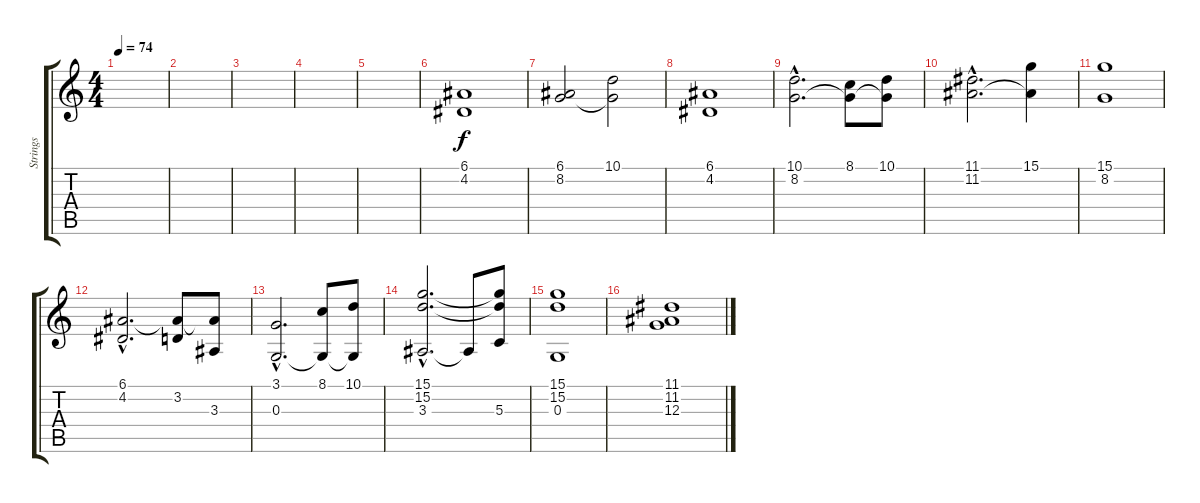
\track ("Strings" "Strings") {instrument stringensemble1}
\staff {score tabs}
\tuning (E4 B3 G3 D3 A2 E2) {hide}
\ts (4 4)
\tempo 74
\clef g2
\ks c
|
|
|
|
|
(6.1 4.2).1 |
(6.1 8.2).2 (10.1 8.2{t}).2 |
(6.1 4.2).1 |
(10.1{hac} 8.2{hac}).2{d} (8.1 8.2{t}).8 (10.1 8.2{t}).8 |
(11.1{hac} 11.2{hac}).2{d} (15.1 11.2{t}).4 |
(15.1 8.2).1 |
(6.1{hac} 4.2{hac}).2{d} (6.1{t} 3.2).8 (6.1{t} 3.3).8 |
(3.1{hac} 0.3{hac}).2{d} (8.1 0.3{t}).8 (10.1 0.3{t}).8 |
(15.1{hac} 15.2{hac} 3.3{hac}).2{d} 3.3{t}.8 (15.1{t} 15.2{t} 5.3).8 |
(15.1 15.2 0.3).1 |
(11.1 11.2 12.3).1
